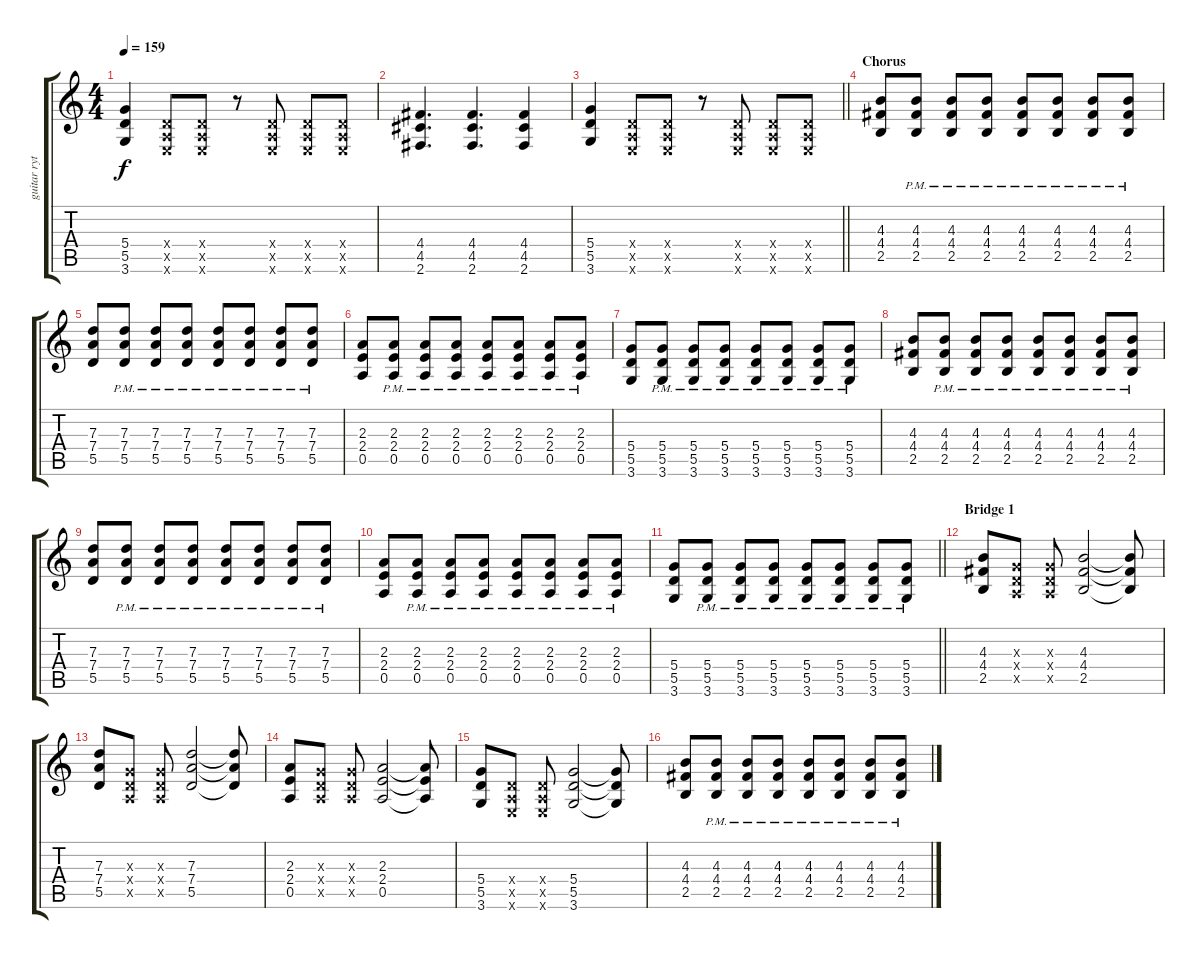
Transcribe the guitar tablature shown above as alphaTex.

\track ("guitar rythm" "guitar ryt") {instrument distortionguitar}
\staff {score tabs}
\tuning (E4 B3 G3 D3 A2 E2) {hide}
\ts (4 4)
\tempo 159
\clef g2
\ks c
(5.4 5.5 3.6).4{dy f} (0.4{x} 0.5{x} 0.6{x}).8 (0.4{x} 0.5{x} 0.6{x}).8 r.8 (0.4{x} 0.5{x} 0.6{x}).8 (0.4{x} 0.5{x} 0.6{x}).8 (0.4{x} 0.5{x} 0.6{x}).8 |
(4.4 4.5 2.6).4{d} (4.4 4.5 2.6).4{d} (4.4 4.5 2.6).4 |
\barLineRight lightlight
(5.4 5.5 3.6).4 (0.4{x} 0.5{x} 0.6{x}).8 (0.4{x} 0.5{x} 0.6{x}).8 r.8 (0.4{x} 0.5{x} 0.6{x}).8 (0.4{x} 0.5{x} 0.6{x}).8 (0.4{x} 0.5{x} 0.6{x}).8 |
\section ("" "Chorus")
(4.3 4.4 2.5).8 (4.3{pm} 4.4{pm} 2.5{pm}).8 (4.3{pm} 4.4{pm} 2.5{pm}).8 (4.3{pm} 4.4{pm} 2.5{pm}).8 (4.3{pm} 4.4{pm} 2.5{pm}).8 (4.3{pm} 4.4{pm} 2.5{pm}).8 (4.3{pm} 4.4{pm} 2.5{pm}).8 (4.3{pm} 4.4{pm} 2.5{pm}).8 |
(7.3 7.4 5.5).8 (7.3{pm} 7.4{pm} 5.5{pm}).8 (7.3{pm} 7.4{pm} 5.5{pm}).8 (7.3{pm} 7.4{pm} 5.5{pm}).8 (7.3{pm} 7.4{pm} 5.5{pm}).8 (7.3{pm} 7.4{pm} 5.5{pm}).8 (7.3{pm} 7.4{pm} 5.5{pm}).8 (7.3{pm} 7.4{pm} 5.5{pm}).8 |
(2.3 2.4 0.5).8 (2.3{pm} 2.4{pm} 0.5{pm}).8 (2.3{pm} 2.4{pm} 0.5{pm}).8 (2.3{pm} 2.4{pm} 0.5{pm}).8 (2.3{pm} 2.4{pm} 0.5{pm}).8 (2.3{pm} 2.4{pm} 0.5{pm}).8 (2.3{pm} 2.4{pm} 0.5{pm}).8 (2.3{pm} 2.4{pm} 0.5{pm}).8 |
(5.4 5.5 3.6).8 (5.4{pm} 5.5{pm} 3.6{pm}).8 (5.4{pm} 5.5{pm} 3.6{pm}).8 (5.4{pm} 5.5{pm} 3.6{pm}).8 (5.4{pm} 5.5{pm} 3.6{pm}).8 (5.4{pm} 5.5{pm} 3.6{pm}).8 (5.4{pm} 5.5{pm} 3.6{pm}).8 (5.4{pm} 5.5{pm} 3.6{pm}).8 |
(4.3 4.4 2.5).8 (4.3{pm} 4.4{pm} 2.5{pm}).8 (4.3{pm} 4.4{pm} 2.5{pm}).8 (4.3{pm} 4.4{pm} 2.5{pm}).8 (4.3{pm} 4.4{pm} 2.5{pm}).8 (4.3{pm} 4.4{pm} 2.5{pm}).8 (4.3{pm} 4.4{pm} 2.5{pm}).8 (4.3{pm} 4.4{pm} 2.5{pm}).8 |
(7.3 7.4 5.5).8 (7.3{pm} 7.4{pm} 5.5{pm}).8 (7.3{pm} 7.4{pm} 5.5{pm}).8 (7.3{pm} 7.4{pm} 5.5{pm}).8 (7.3{pm} 7.4{pm} 5.5{pm}).8 (7.3{pm} 7.4{pm} 5.5{pm}).8 (7.3{pm} 7.4{pm} 5.5{pm}).8 (7.3{pm} 7.4{pm} 5.5{pm}).8 |
(2.3 2.4 0.5).8 (2.3{pm} 2.4{pm} 0.5{pm}).8 (2.3{pm} 2.4{pm} 0.5{pm}).8 (2.3{pm} 2.4{pm} 0.5{pm}).8 (2.3{pm} 2.4{pm} 0.5{pm}).8 (2.3{pm} 2.4{pm} 0.5{pm}).8 (2.3{pm} 2.4{pm} 0.5{pm}).8 (2.3{pm} 2.4{pm} 0.5{pm}).8 |
\barLineRight lightlight
(5.4 5.5 3.6).8 (5.4{pm} 5.5{pm} 3.6{pm}).8 (5.4{pm} 5.5{pm} 3.6{pm}).8 (5.4{pm} 5.5{pm} 3.6{pm}).8 (5.4{pm} 5.5{pm} 3.6{pm}).8 (5.4{pm} 5.5{pm} 3.6{pm}).8 (5.4{pm} 5.5{pm} 3.6{pm}).8 (5.4{pm} 5.5{pm} 3.6{pm}).8 |
\section ("" "Bridge 1")
(4.3 4.4 2.5).8 (0.3{x} 0.4{x} 0.5{x}).8 (0.3{x} 0.4{x} 0.5{x}).8 (4.3 4.4 2.5).2 (4.3{t} 4.4{t} 2.5{t}).8 |
(7.3 7.4 5.5).8 (0.3{x} 0.4{x} 0.5{x}).8 (0.3{x} 0.4{x} 0.5{x}).8 (7.3 7.4 5.5).2 (7.3{t} 7.4{t} 5.5{t}).8 |
(2.3 2.4 0.5).8 (0.3{x} 0.4{x} 0.5{x}).8 (0.3{x} 0.4{x} 0.5{x}).8 (2.3 2.4 0.5).2 (2.3{t} 2.4{t} 0.5{t}).8 |
(5.4 5.5 3.6).8 (0.4{x} 0.5{x} 0.6{x}).8 (0.4{x} 0.5{x} 0.6{x}).8 (5.4 5.5 3.6).2 (5.4{t} 5.5{t} 3.6{t}).8 |
(4.3 4.4 2.5).8 (4.3{pm} 4.4{pm} 2.5{pm}).8 (4.3{pm} 4.4{pm} 2.5{pm}).8 (4.3{pm} 4.4{pm} 2.5{pm}).8 (4.3{pm} 4.4{pm} 2.5{pm}).8 (4.3{pm} 4.4{pm} 2.5{pm}).8 (4.3{pm} 4.4{pm} 2.5{pm}).8 (4.3{pm} 4.4{pm} 2.5{pm}).8
